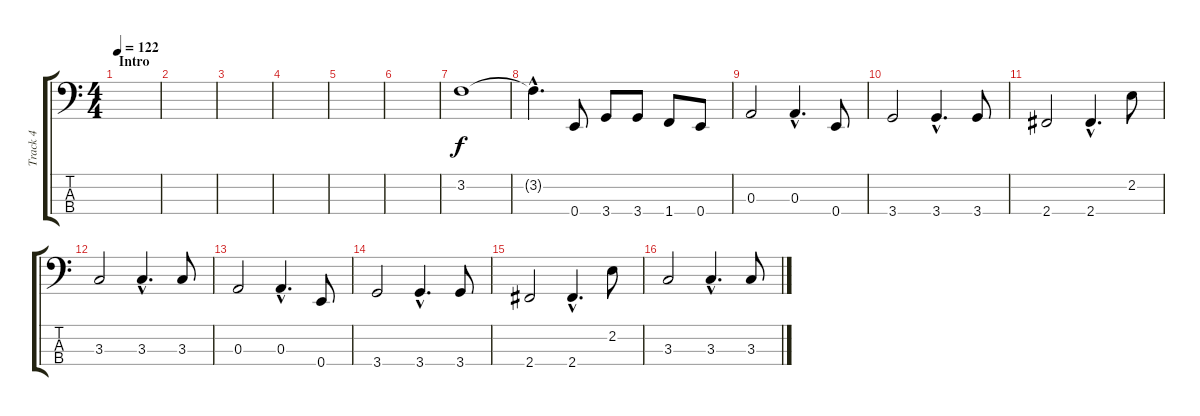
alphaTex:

\track ("Track 4" "Track 4") {instrument electricbassfinger}
\staff {score tabs}
\tuning (G2 D2 A1 E1) {hide}
\ts (4 4)
\section ("" "Intro")
\tempo 122
\clef f4
\ks c
|
|
|
|
|
|
3.2.1 |
3.2{hac t}.4{d} 0.4.8 3.4.8 3.4.8 1.4.8 0.4.8 |
0.3.2 0.3{hac}.4{d} 0.4.8 |
3.4.2 3.4{hac}.4{d} 3.4.8 |
2.4.2 2.4{hac}.4{d} 2.2.8 |
3.3.2 3.3{hac}.4{d} 3.3.8 |
0.3.2 0.3{hac}.4{d} 0.4.8 |
3.4.2 3.4{hac}.4{d} 3.4.8 |
2.4.2 2.4{hac}.4{d} 2.2.8 |
3.3.2 3.3{hac}.4{d} 3.3.8
